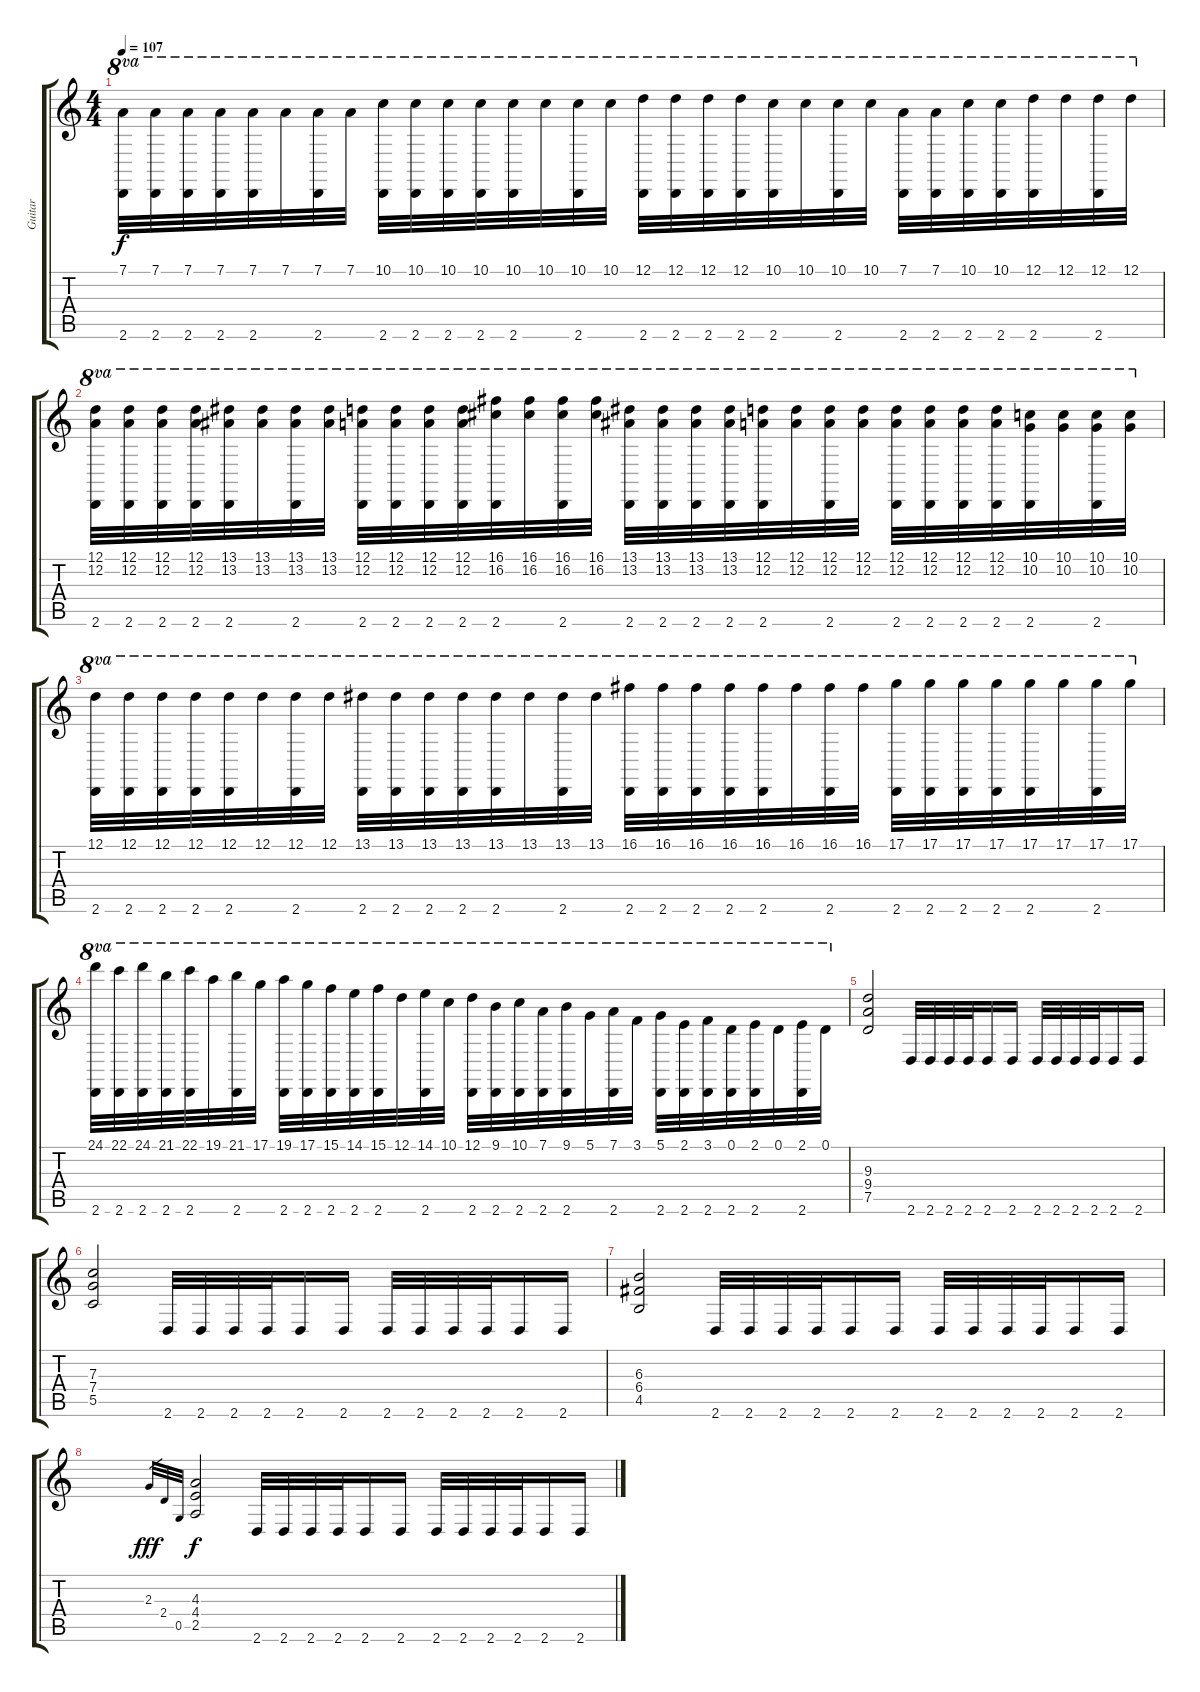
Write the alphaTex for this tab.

\track ("Guitar" "Guitar") {instrument distortionguitar}
\staff {score tabs}
\tuning (D4 A3 F3 C3 G2 C2) {hide}
\ts (4 4)
\tempo 107
\clef g2
\ks c
(7.1 2.6).32{ot 8va dy f beam Down} (7.1 2.6).32{ot 8va beam Down} (7.1 2.6).32{ot 8va beam Down} (7.1 2.6).32{ot 8va beam Down} (7.1 2.6).32{ot 8va beam Down} 7.1.32{ot 8va beam Down} (7.1 2.6).32{ot 8va beam Down} 7.1.32{ot 8va beam Down} (10.1 2.6).32{ot 8va beam Down} (10.1 2.6).32{ot 8va beam Down} (10.1 2.6).32{ot 8va beam Down} (10.1 2.6).32{ot 8va beam Down} (10.1 2.6).32{ot 8va beam Down} 10.1.32{ot 8va beam Down} (10.1 2.6).32{ot 8va beam Down} 10.1.32{ot 8va beam Down} (12.1 2.6).32{ot 8va beam Down} (12.1 2.6).32{ot 8va beam Down} (12.1 2.6).32{ot 8va beam Down} (12.1 2.6).32{ot 8va beam Down} (10.1 2.6).32{ot 8va beam Down} 10.1.32{ot 8va beam Down} (10.1 2.6).32{ot 8va beam Down} 10.1.32{ot 8va beam Down} (7.1 2.6).32{ot 8va beam Down} (7.1 2.6).32{ot 8va beam Down} (10.1 2.6).32{ot 8va beam Down} (10.1 2.6).32{ot 8va beam Down} (12.1 2.6).32{ot 8va beam Down} 12.1.32{ot 8va beam Down} (12.1 2.6).32{ot 8va beam Down} 12.1.32{ot 8va beam Down} |
(12.1 12.2 2.6).32{ot 8va beam Down} (12.1 12.2 2.6).32{ot 8va beam Down} (12.1 12.2 2.6).32{ot 8va beam Down} (12.1 12.2 2.6).32{ot 8va beam Down} (13.1 13.2 2.6).32{ot 8va beam Down} (13.1 13.2).32{ot 8va beam Down} (13.1 13.2 2.6).32{ot 8va beam Down} (13.1 13.2).32{ot 8va beam Down} (12.1 12.2 2.6).32{ot 8va beam Down} (12.1 12.2 2.6).32{ot 8va beam Down} (12.1 12.2 2.6).32{ot 8va beam Down} (12.1 12.2 2.6).32{ot 8va beam Down} (16.1 16.2 2.6).32{ot 8va beam Down} (16.1 16.2).32{ot 8va beam Down} (16.1 16.2 2.6).32{ot 8va beam Down} (16.1 16.2).32{ot 8va beam Down} (13.1 13.2 2.6).32{ot 8va beam Down} (13.1 13.2 2.6).32{ot 8va beam Down} (13.1 13.2 2.6).32{ot 8va beam Down} (13.1 13.2 2.6).32{ot 8va beam Down} (12.1 12.2 2.6).32{ot 8va beam Down} (12.1 12.2).32{ot 8va beam Down} (12.1 12.2 2.6).32{ot 8va beam Down} (12.1 12.2).32{ot 8va beam Down} (12.1 12.2 2.6).32{ot 8va beam Down} (12.1 12.2 2.6).32{ot 8va beam Down} (12.1 12.2 2.6).32{ot 8va beam Down} (12.1 12.2 2.6).32{ot 8va beam Down} (10.1 10.2 2.6).32{ot 8va beam Down} (10.1 10.2).32{ot 8va beam Down} (10.1 10.2 2.6).32{ot 8va beam Down} (10.1 10.2).32{ot 8va beam Down} |
(12.1 2.6).32{ot 8va beam Down} (12.1 2.6).32{ot 8va beam Down} (12.1 2.6).32{ot 8va beam Down} (12.1 2.6).32{ot 8va beam Down} (12.1 2.6).32{ot 8va beam Down} 12.1.32{ot 8va beam Down} (12.1 2.6).32{ot 8va beam Down} 12.1.32{ot 8va beam Down} (13.1 2.6).32{ot 8va beam Down} (13.1 2.6).32{ot 8va beam Down} (13.1 2.6).32{ot 8va beam Down} (13.1 2.6).32{ot 8va beam Down} (13.1 2.6).32{ot 8va beam Down} 13.1.32{ot 8va beam Down} (13.1 2.6).32{ot 8va beam Down} 13.1.32{ot 8va beam Down} (16.1 2.6).32{ot 8va beam Down} (16.1 2.6).32{ot 8va beam Down} (16.1 2.6).32{ot 8va beam Down} (16.1 2.6).32{ot 8va beam Down} (16.1 2.6).32{ot 8va beam Down} 16.1.32{ot 8va beam Down} (16.1 2.6).32{ot 8va beam Down} 16.1.32{ot 8va beam Down} (17.1 2.6).32{ot 8va beam Down} (17.1 2.6).32{ot 8va beam Down} (17.1 2.6).32{ot 8va beam Down} (17.1 2.6).32{ot 8va beam Down} (17.1 2.6).32{ot 8va beam Down} 17.1.32{ot 8va beam Down} (17.1 2.6).32{ot 8va beam Down} 17.1.32{ot 8va beam Down} |
(24.1 2.6).32{ot 8va beam Down} (22.1 2.6).32{ot 8va beam Down} (24.1 2.6).32{ot 8va beam Down} (21.1 2.6).32{ot 8va beam Down} (22.1 2.6).32{ot 8va beam Down} 19.1.32{ot 8va beam Down} (21.1 2.6).32{ot 8va beam Down} 17.1.32{ot 8va beam Down} (19.1 2.6).32{ot 8va beam Down} (17.1 2.6).32{ot 8va beam Down} (15.1 2.6).32{ot 8va beam Down} (14.1 2.6).32{ot 8va beam Down} (15.1 2.6).32{ot 8va beam Down} 12.1.32{ot 8va beam Down} (14.1 2.6).32{ot 8va beam Down} 10.1.32{ot 8va beam Down} (12.1 2.6).32{ot 8va beam Down} (9.1 2.6).32{ot 8va beam Down} (10.1 2.6).32{ot 8va beam Down} (7.1 2.6).32{ot 8va beam Down} (9.1 2.6).32{ot 8va beam Down} 5.1.32{ot 8va beam Down} (7.1 2.6).32{ot 8va beam Down} 3.1.32{ot 8va beam Down} (5.1 2.6).32{ot 8va beam Down} (2.1 2.6).32{ot 8va beam Down} (3.1 2.6).32{ot 8va beam Down} (0.1 2.6).32{ot 8va beam Down} (2.1 2.6).32{ot 8va beam Down} 0.1.32{ot 8va beam Down} (2.1 2.6).32{ot 8va beam Down} 0.1.32{ot 8va beam Down} |
(9.3 9.4 7.5).2 2.6.32 2.6.32 2.6.32 2.6.32 2.6.16 2.6.16 2.6.32 2.6.32 2.6.32 2.6.32 2.6.16 2.6.16 |
(7.3 7.4 5.5).2 2.6.32 2.6.32 2.6.32 2.6.32 2.6.16 2.6.16 2.6.32 2.6.32 2.6.32 2.6.32 2.6.16 2.6.16 |
(6.3 6.4 4.5).2 2.6.32 2.6.32 2.6.32 2.6.32 2.6.16 2.6.16 2.6.32 2.6.32 2.6.32 2.6.32 2.6.16 2.6.16 |
2.3.32{gr dy fff} 2.4.32{gr} 0.5.32{gr} (4.3 4.4 2.5).2{dy f} 2.6.32 2.6.32 2.6.32 2.6.32 2.6.16 2.6.16 2.6.32 2.6.32 2.6.32 2.6.32 2.6.16 2.6.16
